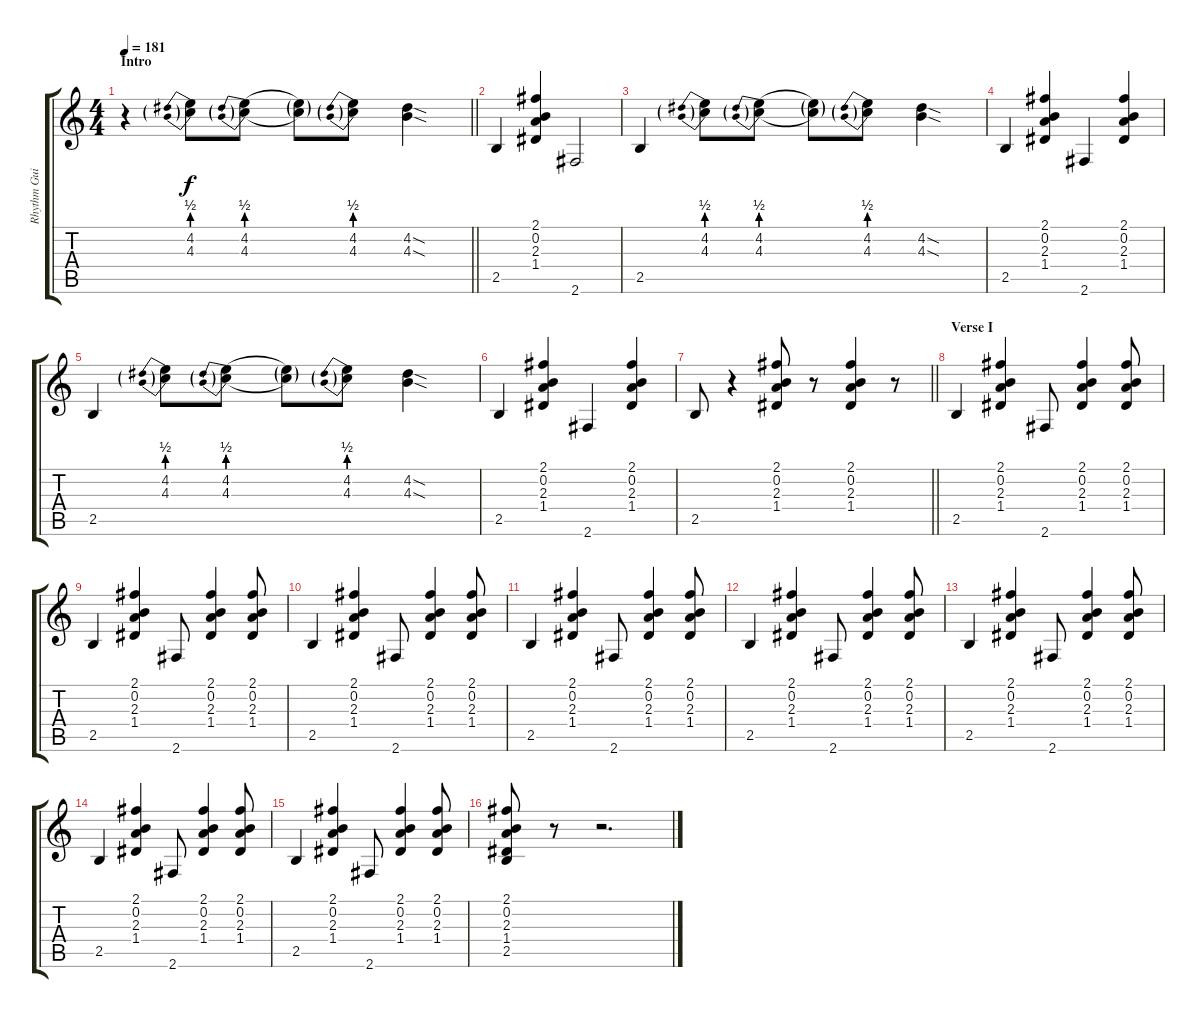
\track ("Rhythm Guitar" "Rhythm Gui") {instrument electricguitarclean}
\staff {score tabs}
\tuning (E4 B3 G3 D3 A2 E2) {hide}
\ts (4 4)
\section ("" "Intro")
\tempo 181
\clef g2
\barLineRight lightlight
\ks c
r.4{dy f instrument electricguitarclean} (4.2{be (prebend 0 2 60 2)} 4.3{be (prebend 0 2 60 2)}).8 (4.2{be (prebend 0 2 60 2)} 4.3{be (prebend 0 2 60 2)}).8 (4.2{t} 4.3{t}).8 (4.2{be (prebend 0 2 60 2)} 4.3{be (prebend 0 2 60 2)}).8 (4.2{sod} 4.3{sod}).4 |
2.5.4 (2.1 0.2 2.3 1.4).4 2.6.2 |
2.5.4 (4.2{be (prebend 0 2 60 2)} 4.3{be (prebend 0 2 60 2)}).8 (4.2{be (prebend 0 2 60 2)} 4.3{be (prebend 0 2 60 2)}).8 (4.2{t} 4.3{t}).8 (4.2{be (prebend 0 2 60 2)} 4.3{be (prebend 0 2 60 2)}).8 (4.2{sod} 4.3{sod}).4 |
2.5.4 (2.1 0.2 2.3 1.4).4 2.6.4 (2.1 0.2 2.3 1.4).4 |
2.5.4 (4.2{be (prebend 0 2 60 2)} 4.3{be (prebend 0 2 60 2)}).8 (4.2{be (prebend 0 2 60 2)} 4.3{be (prebend 0 2 60 2)}).8 (4.2{t} 4.3{t}).8 (4.2{be (prebend 0 2 60 2)} 4.3{be (prebend 0 2 60 2)}).8 (4.2{sod} 4.3{sod}).4 |
2.5.4 (2.1 0.2 2.3 1.4).4 2.6.4 (2.1 0.2 2.3 1.4).4 |
\barLineRight lightlight
2.5.8 r.4 (2.1 0.2 2.3 1.4).8 r.8 (2.1 0.2 2.3 1.4).4 r.8 |
\section ("" "Verse I")
2.5.4 (2.1 0.2 2.3 1.4).4 2.6.8 (2.1 0.2 2.3 1.4).4 (2.1 0.2 2.3 1.4).8 |
2.5.4 (2.1 0.2 2.3 1.4).4 2.6.8 (2.1 0.2 2.3 1.4).4 (2.1 0.2 2.3 1.4).8 |
2.5.4 (2.1 0.2 2.3 1.4).4 2.6.8 (2.1 0.2 2.3 1.4).4 (2.1 0.2 2.3 1.4).8 |
2.5.4 (2.1 0.2 2.3 1.4).4 2.6.8 (2.1 0.2 2.3 1.4).4 (2.1 0.2 2.3 1.4).8 |
2.5.4 (2.1 0.2 2.3 1.4).4 2.6.8 (2.1 0.2 2.3 1.4).4 (2.1 0.2 2.3 1.4).8 |
2.5.4 (2.1 0.2 2.3 1.4).4 2.6.8 (2.1 0.2 2.3 1.4).4 (2.1 0.2 2.3 1.4).8 |
2.5.4 (2.1 0.2 2.3 1.4).4 2.6.8 (2.1 0.2 2.3 1.4).4 (2.1 0.2 2.3 1.4).8 |
2.5.4 (2.1 0.2 2.3 1.4).4 2.6.8 (2.1 0.2 2.3 1.4).4 (2.1 0.2 2.3 1.4).8 |
(2.1 0.2 2.3 1.4 2.5).8 r.8 r.2{d}
